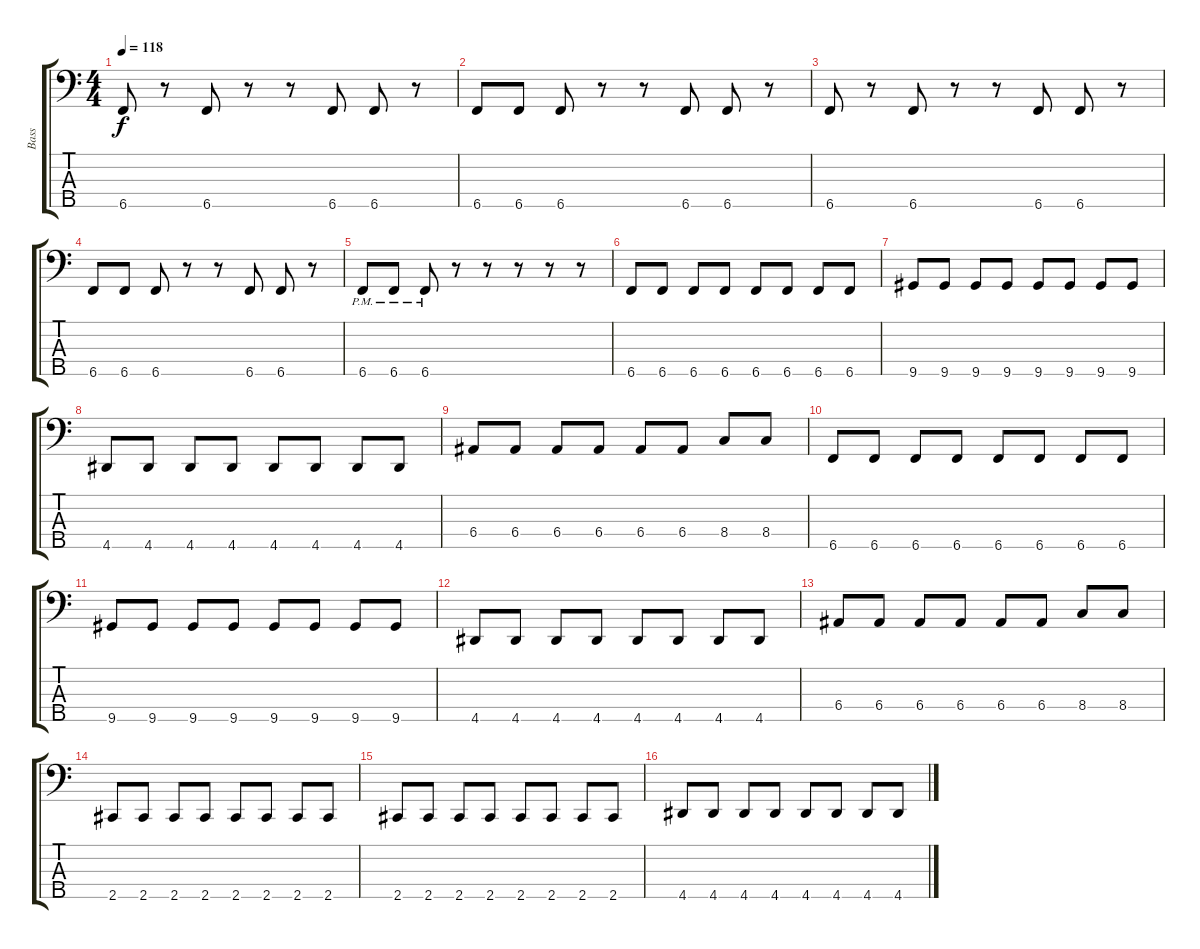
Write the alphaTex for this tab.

\track ("Bass" "Bass") {instrument electricbassfinger}
\staff {score tabs}
\tuning (G2 D2 A1 E1 B0) {hide}
\ts (4 4)
\tempo 118
\clef f4
\ks c
6.5.8{dy f} r.8 6.5.8 r.8 r.8 6.5.8 6.5.8 r.8 |
6.5.8 6.5.8 6.5.8 r.8 r.8 6.5.8 6.5.8 r.8 |
6.5.8 r.8 6.5.8 r.8 r.8 6.5.8 6.5.8 r.8 |
6.5.8 6.5.8 6.5.8 r.8 r.8 6.5.8 6.5.8 r.8 |
6.5{pm}.8 6.5{pm}.8 6.5{pm}.8 r.8 r.8 r.8 r.8 r.8 |
6.5.8 6.5.8 6.5.8 6.5.8 6.5.8 6.5.8 6.5.8 6.5.8 |
9.5.8 9.5.8 9.5.8 9.5.8 9.5.8 9.5.8 9.5.8 9.5.8 |
4.5.8 4.5.8 4.5.8 4.5.8 4.5.8 4.5.8 4.5.8 4.5.8 |
6.4.8 6.4.8 6.4.8 6.4.8 6.4.8 6.4.8 8.4.8 8.4.8 |
6.5.8 6.5.8 6.5.8 6.5.8 6.5.8 6.5.8 6.5.8 6.5.8 |
9.5.8 9.5.8 9.5.8 9.5.8 9.5.8 9.5.8 9.5.8 9.5.8 |
4.5.8 4.5.8 4.5.8 4.5.8 4.5.8 4.5.8 4.5.8 4.5.8 |
6.4.8 6.4.8 6.4.8 6.4.8 6.4.8 6.4.8 8.4.8 8.4.8 |
2.5.8 2.5.8 2.5.8 2.5.8 2.5.8 2.5.8 2.5.8 2.5.8 |
2.5.8 2.5.8 2.5.8 2.5.8 2.5.8 2.5.8 2.5.8 2.5.8 |
4.5.8 4.5.8 4.5.8 4.5.8 4.5.8 4.5.8 4.5.8 4.5.8
